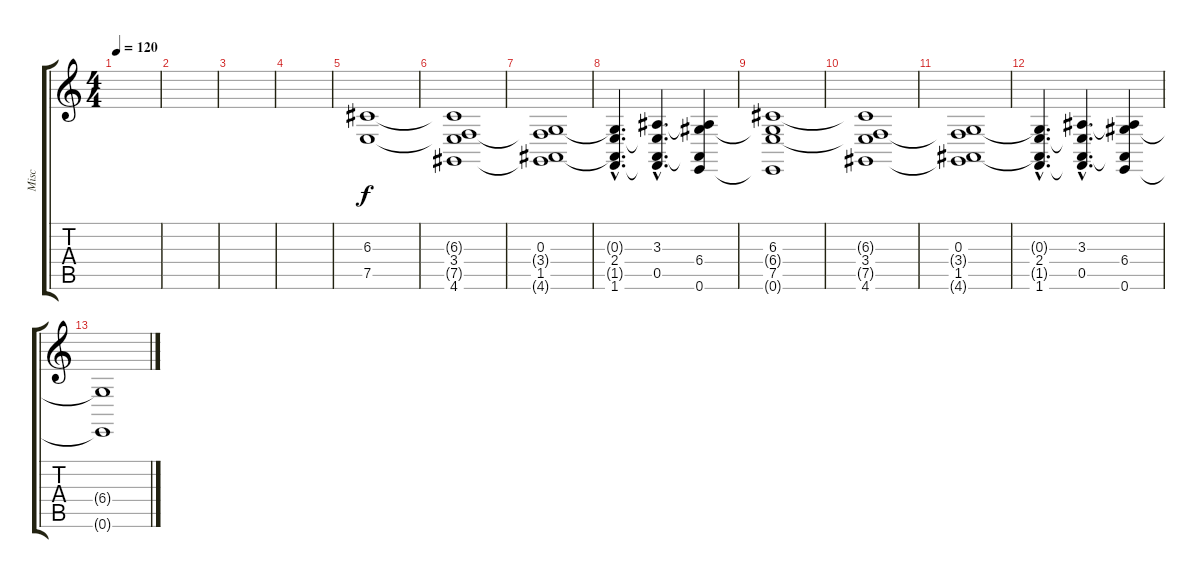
\track ("Misc" "Misc") {instrument synthstrings2}
\staff {score tabs}
\tuning (E4 B3 G3 D3 A2 E2) {hide}
\ts (4 4)
\tempo 120
\clef g2
\ks c
|
|
|
|
(6.3 7.5).1 |
(6.3{t} 3.4 7.5{t} 4.6).1 |
(0.3 3.4{t} 1.5 4.6{t}).1 |
(0.3{hac t} 2.4{hac} 1.5{hac t} 1.6{hac}).4{d} (3.3{hac} 2.4{hac t} 0.5{hac} 1.6{hac t}).4{d} (3.3{t} 6.4 0.5{t} 0.6).4 |
(6.3 6.4{t} 7.5 0.6{t}).1 |
(6.3{t} 3.4 7.5{t} 4.6).1 |
(0.3 3.4{t} 1.5 4.6{t}).1 |
(0.3{hac t} 2.4{hac} 1.5{hac t} 1.6{hac}).4{d} (3.3{hac} 2.4{hac t} 0.5{hac} 1.6{hac t}).4{d} (3.3{t} 6.4 0.5{t} 0.6).4 |
(6.4{t} 0.6{t}).1
